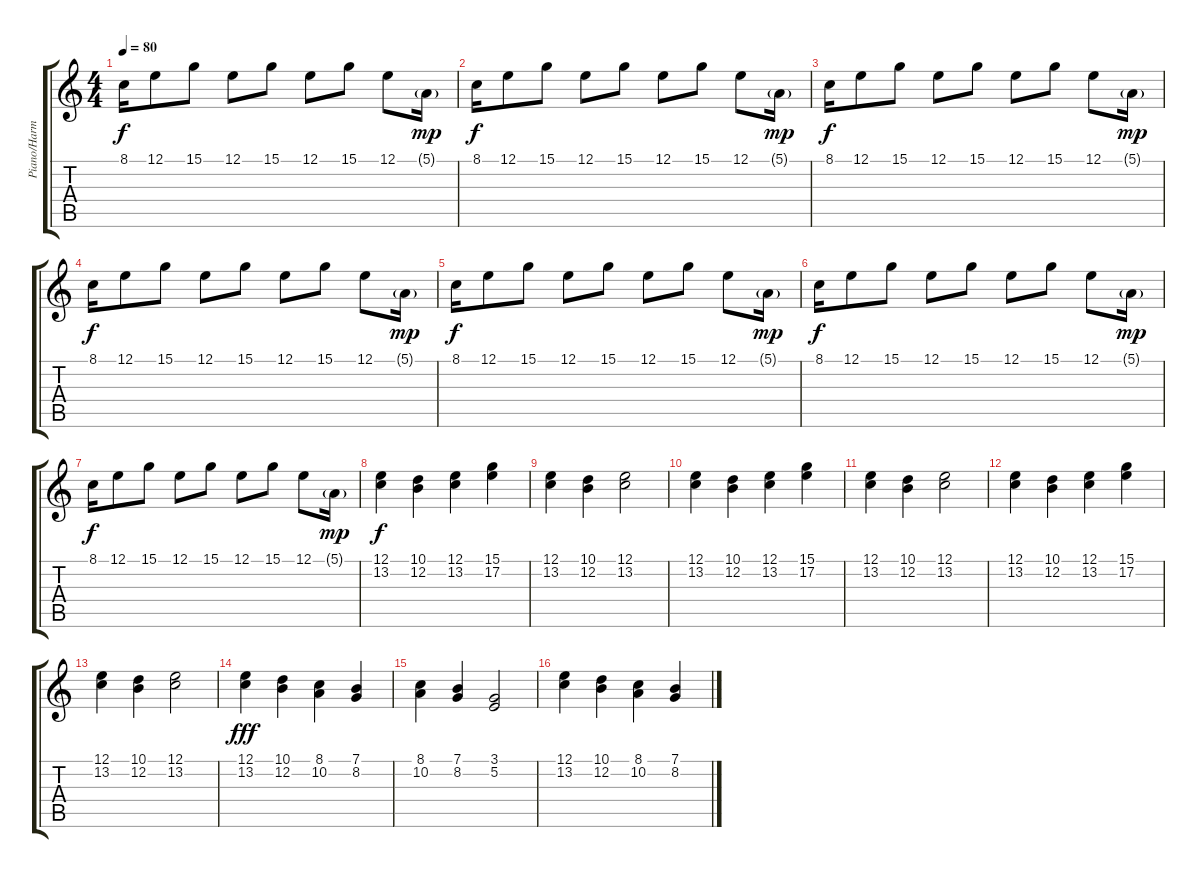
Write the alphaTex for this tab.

\track ("Piano/Harmonica" "Piano/Harm") {instrument acousticgrandpiano}
\staff {score tabs}
\tuning (E4 B3 G3 D3 A2 E2) {hide}
\ts (4 4)
\tempo 80
\clef g2
\ks c
8.1.16{dy f} 12.1.8 15.1.8 12.1.8 15.1.8 12.1.8 15.1.8 12.1.8 5.1{g}.16{dy mp} |
8.1.16{dy f} 12.1.8 15.1.8 12.1.8 15.1.8 12.1.8 15.1.8 12.1.8 5.1{g}.16{dy mp} |
8.1.16{dy f} 12.1.8 15.1.8 12.1.8 15.1.8 12.1.8 15.1.8 12.1.8 5.1{g}.16{dy mp} |
8.1.16{dy f} 12.1.8 15.1.8 12.1.8 15.1.8 12.1.8 15.1.8 12.1.8 5.1{g}.16{dy mp} |
8.1.16{dy f} 12.1.8 15.1.8 12.1.8 15.1.8 12.1.8 15.1.8 12.1.8 5.1{g}.16{dy mp} |
8.1.16{dy f} 12.1.8 15.1.8 12.1.8 15.1.8 12.1.8 15.1.8 12.1.8 5.1{g}.16{dy mp} |
8.1.16{dy f} 12.1.8 15.1.8 12.1.8 15.1.8 12.1.8 15.1.8 12.1.8 5.1{g}.16{dy mp} |
(12.1 13.2).4{dy f volume 15} (10.1 12.2).4 (12.1 13.2).4 (15.1 17.2).4 |
(12.1 13.2).4 (10.1 12.2).4 (12.1 13.2).2 |
(12.1 13.2).4 (10.1 12.2).4 (12.1 13.2).4 (15.1 17.2).4 |
(12.1 13.2).4 (10.1 12.2).4 (12.1 13.2).2 |
(12.1 13.2).4 (10.1 12.2).4 (12.1 13.2).4 (15.1 17.2).4 |
(12.1 13.2).4 (10.1 12.2).4 (12.1 13.2).2 |
(12.1 13.2).4{dy fff} (10.1 12.2).4 (8.1 10.2).4 (7.1 8.2).4 |
(8.1 10.2).4 (7.1 8.2).4 (3.1 5.2).2 |
(12.1 13.2).4 (10.1 12.2).4 (8.1 10.2).4 (7.1 8.2).4
